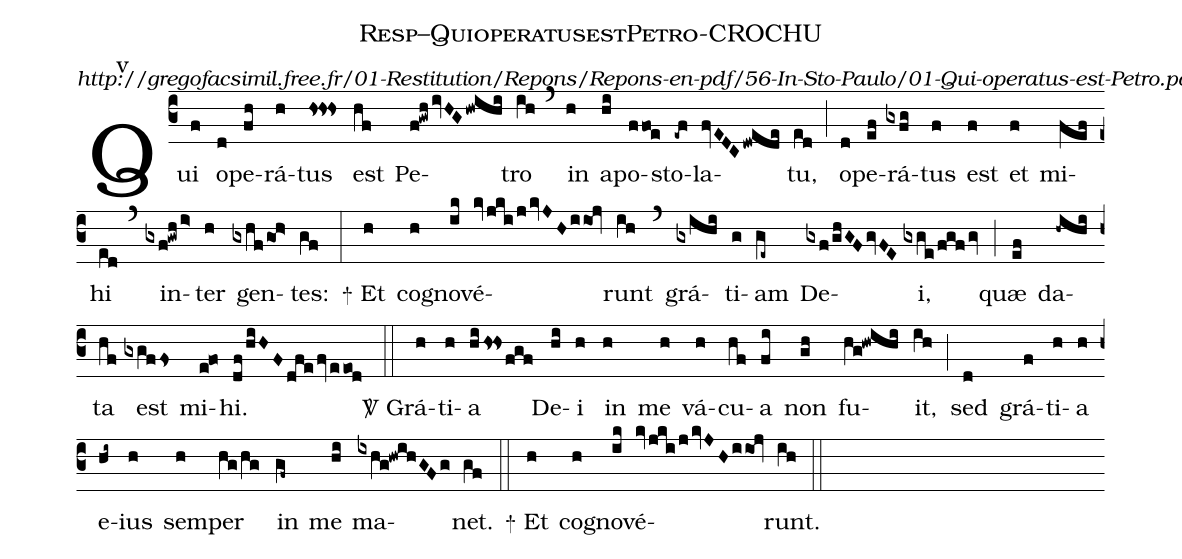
name: Resp--QuioperatusestPetro-CROCHU;
commentary: http://gregofacsimil.free.fr/01-Restitution/Repons/Repons-en-pdf/56-In-Sto-Paulo/01-Qui-operatus-est-Petro.pdf   Gal 2,8 ;
annotation: v;
%%
(c3) Qui(f) o(d)pe(fh)rá(h)tus(hs!hs!hs) est(hf) Pe(f!gwh/ivHGhwihi)tro(ih) (`)
in(h) a(hi)po(ffoe)sto(-ef)la(fvEDCdwede)tu,(ed) (;)
o(d)pe(ef)rá(gxfg)tus(f) est(f) et(f) mi(fef)hi(ed) (`) in(gxf!gwh/i>)ter(h) gen(gxhf/gOh>)tes:(gf) (:)
<sp>+</sp> Et(h) co(h)gno(ik)vé(kv/jki/j/kvJHi/iOj)runt(ih) (`) grá(gxihi)ti(g)am(ge~) De(gxf/ghGFgvFE)i,(gxge/fgf/gv) (;)
quæ(ef) da(-hihi)ta(hf) est(gxgffs) mi(e!fo)hi.(df/hiHF/dfe/fveeod) (::)
<sp>V/</sp> Grá(h)ti(h)a(hihs!hsfgf) De(hi)i(h) in(h) me(h) vá(h)cu(hf)a(fi) non(gh) fu(hg!hwihi)it,(ih) (;)
sed(d) grá(f)ti(h)a(h) e(hi~)ius(h) sem(h)per(hg/hg) in(gf~) me(hi) ma(ixhg!hwihGFg)net.(gf) (::)
<sp>+</sp> Et(h) co(h)gno(ik)vé(kv/jki/j/kvJHi/iOj)runt.(ih) (::)
